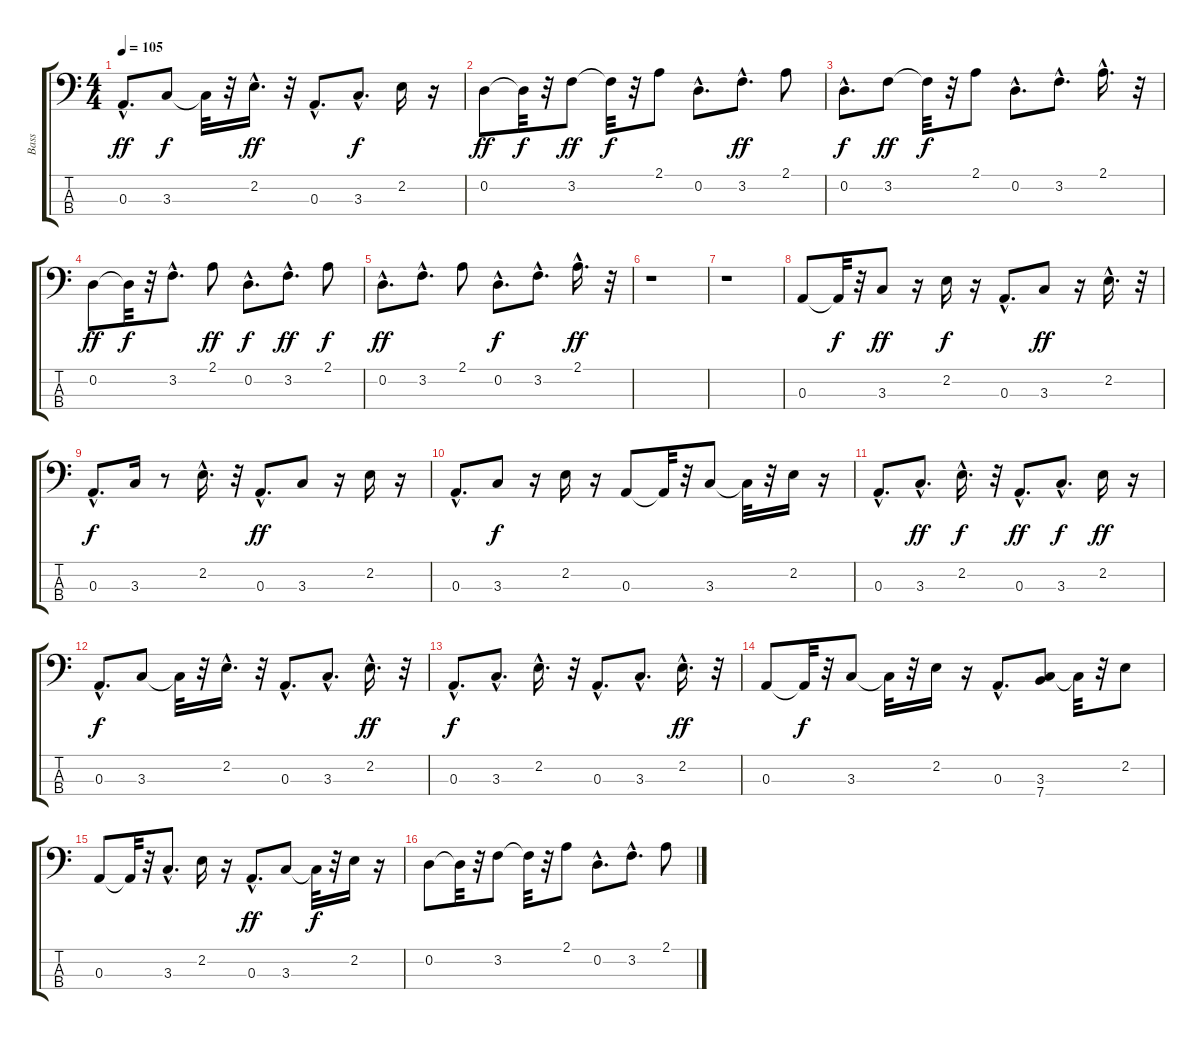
\track ("Bass" "Bass") {instrument electricbassfinger}
\staff {score tabs}
\tuning (G2 D2 A1 E1) {hide}
\ts (4 4)
\tempo 105
\clef f4
\ks c
0.3{hac}.8{d dy ff} 3.3.8{dy f} 3.3{t}.32 r.32 2.2{hac}.16{d dy ff} r.32 0.3{hac}.8{d} 3.3{hac}.8{d dy f} 2.2.16 r.16 |
0.2.8{dy ff} 0.2{t}.32{dy f} r.32 3.2.8{dy ff} 3.2{t}.32{dy f} r.32 2.1.8 0.2{hac}.8{d} 3.2{hac}.8{d dy ff} 2.1.8 |
0.2{hac}.8{d dy f} 3.2.8{dy ff} 3.2{t}.32{dy f} r.32 2.1.8 0.2{hac}.8{d} 3.2{hac}.8{d} 2.1{hac}.16{d} r.32 |
0.2.8{dy ff} 0.2{t}.32{dy f} r.32 3.2{hac}.8{d} 2.1.8{dy ff} 0.2{hac}.8{d dy f} 3.2{hac}.8{d dy ff} 2.1.8{dy f} |
0.2{hac}.8{d dy ff} 3.2{hac}.8{d} 2.1.8 0.2{hac}.8{d dy f} 3.2{hac}.8{d} 2.1{hac}.16{d dy ff} r.32 |
r.1 |
r.1 |
0.3.8 0.3{t}.32{dy f} r.32 3.3.8{dy ff} r.16 2.2.16{dy f} r.16 0.3{hac}.8{d} 3.3.8{dy ff} r.16 2.2{hac}.16{d} r.32 |
0.3{hac}.8{d dy f} 3.3.16 r.8 2.2{hac}.16{d} r.32 0.3{hac}.8{d dy ff} 3.3.8 r.16 2.2.16 r.16 |
0.3{hac}.8{d} 3.3.8{dy f} r.16 2.2.16 r.16 0.3.8 0.3{t}.32 r.32 3.3.8 3.3{t}.32 r.32 2.2.16 r.16 |
0.3{hac}.8{d} 3.3{hac}.8{d dy ff} 2.2{hac}.16{d dy f} r.32 0.3{hac}.8{d dy ff} 3.3{hac}.8{d dy f} 2.2.16{dy ff} r.16 |
0.3{hac}.8{d dy f} 3.3.8 3.3{t}.32 r.32 2.2{hac}.16{d} r.32 0.3{hac}.8{d} 3.3{hac}.8{d} 2.2{hac}.16{d dy ff} r.32 |
0.3{hac}.8{d dy f} 3.3{hac}.8{d} 2.2{hac}.16{d} r.32 0.3{hac}.8{d} 3.3{hac}.8{d} 2.2{hac}.16{d dy ff} r.32 |
0.3.8 0.3{t}.32{dy f} r.32 3.3.8 3.3{t}.32 r.32 2.2.16 r.16 0.3{hac}.8{d} (3.3 7.4).8 3.3{t}.32 r.32 2.2.8 |
0.3.8 0.3{t}.32 r.32 3.3{hac}.8{d} 2.2.16 r.16 0.3{hac}.8{d dy ff} 3.3.8 3.3{t}.32{dy f} r.32 2.2.16 r.16 |
0.2.8 0.2{t}.32 r.32 3.2.8 3.2{t}.32 r.32 2.1.8 0.2{hac}.8{d} 3.2{hac}.8{d} 2.1.8
